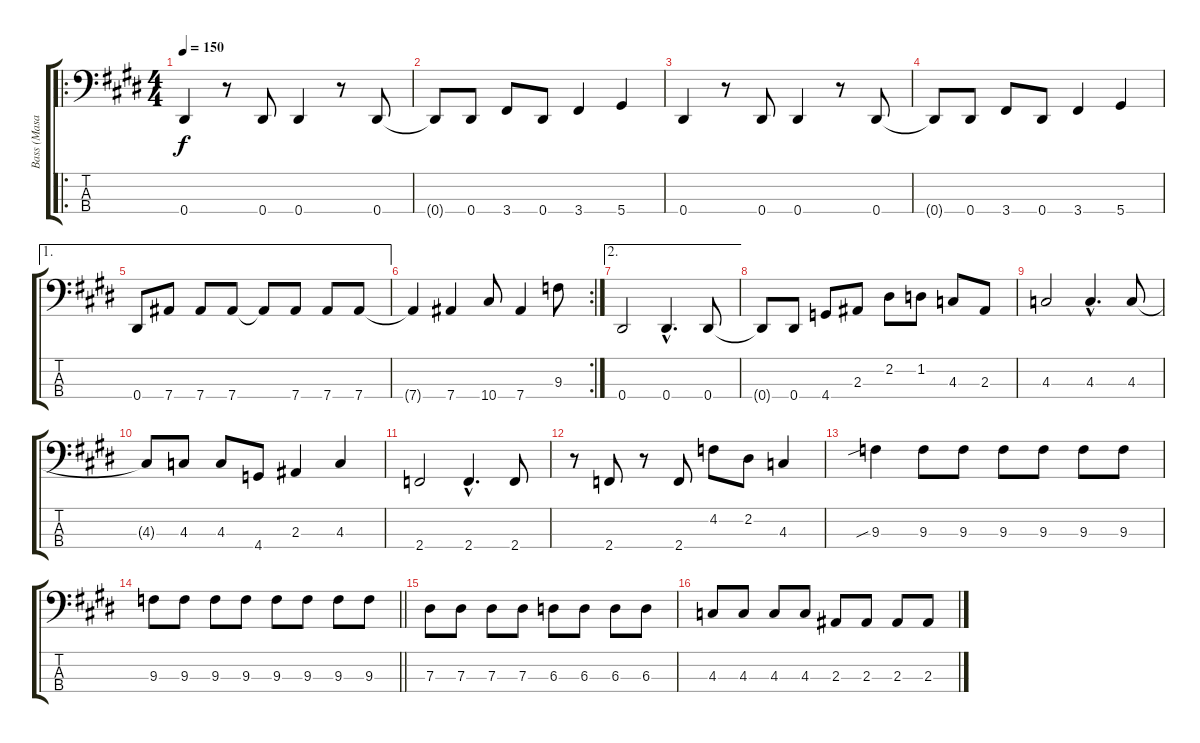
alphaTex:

\track ("Bass (Masaki)" "Bass (Masa") {instrument electricbassfinger}
\staff {score tabs}
\tuning (Gb2 Db2 Ab1 Eb1) {hide}
\ro
\ts (4 4)
\tempo 150
\clef f4
\ks e
0.4.4{dy f instrument electricbassfinger} r.8 0.4.8 0.4.4 r.8 0.4.8 |
0.4{t}.8 0.4.8 3.4.8 0.4.8 3.4.4 5.4.4 |
0.4.4 r.8 0.4.8 0.4.4 r.8 0.4.8 |
0.4{t}.8 0.4.8 3.4.8 0.4.8 3.4.4 5.4.4 |
\ae 1
0.4.8 7.4.8 7.4.8 7.4.8 7.4{t}.8 7.4.8 7.4.8 7.4.8 |
\rc 2
7.4{t}.4 7.4.4 10.4.8 7.4.4 9.3.8 |
\ae 2
0.4.2 0.4{hac}.4{d} 0.4.8 |
0.4{t}.8 0.4.8 4.4.8 2.3.8 2.2.8 1.2.8 4.3.8 2.3.8 |
4.3.2 4.3{hac}.4{d} 4.3.8 |
4.3{t}.8 4.3.8 4.3.8 4.4.8 2.3.4 4.3.4 |
2.4.2 2.4{hac}.4{d} 2.4.8 |
r.8 2.4.8 r.8 2.4.8 4.2.8 2.2.8 4.3.4 |
9.3{sib}.4 9.3.8 9.3.8 9.3.8 9.3.8 9.3.8 9.3.8 |
\barLineRight lightlight
9.3.8 9.3.8 9.3.8 9.3.8 9.3.8 9.3.8 9.3.8 9.3.8 |
7.3.8 7.3.8 7.3.8 7.3.8 6.3.8 6.3.8 6.3.8 6.3.8 |
4.3.8 4.3.8 4.3.8 4.3.8 2.3.8 2.3.8 2.3.8 2.3.8
